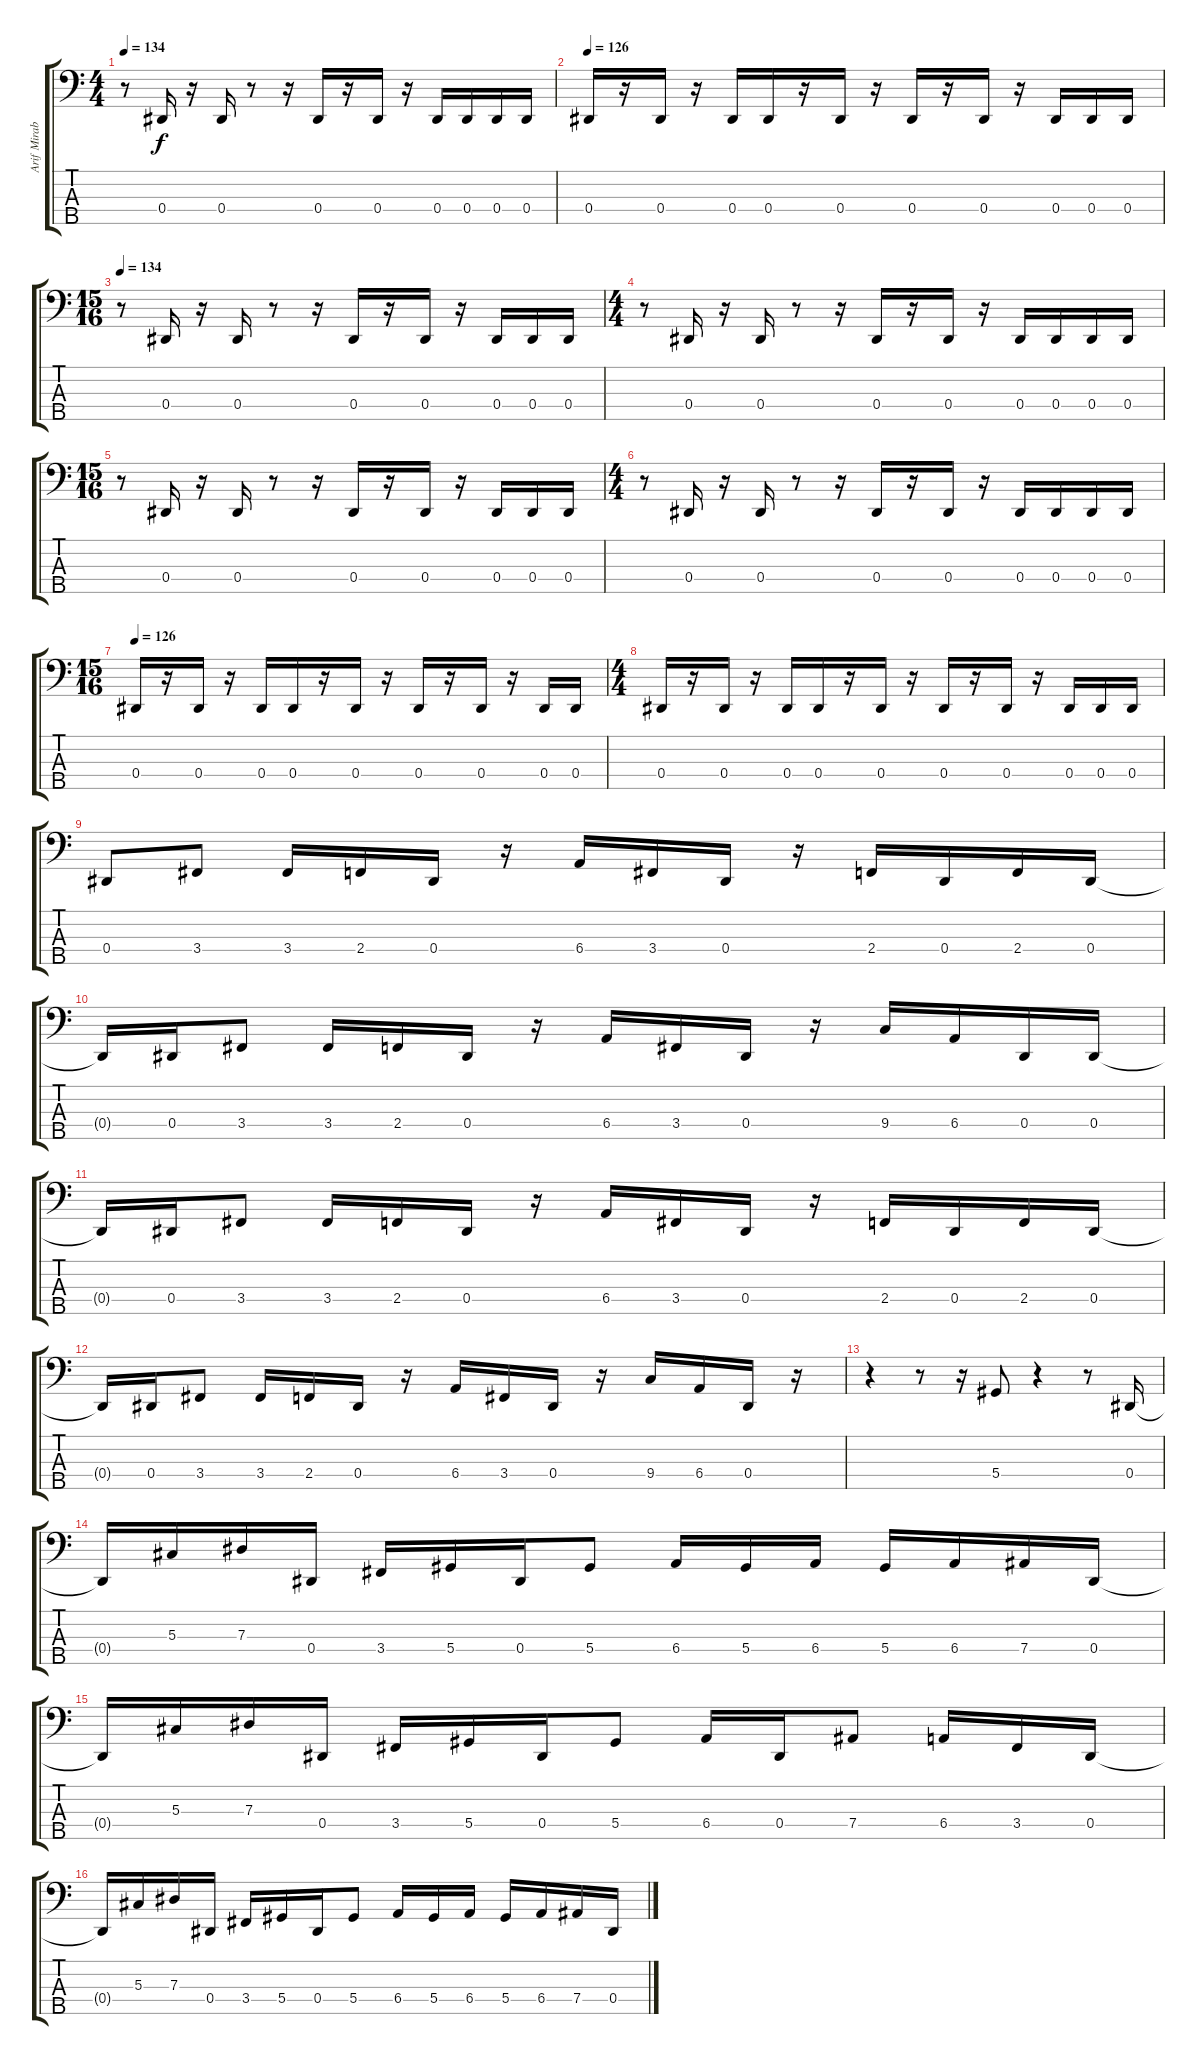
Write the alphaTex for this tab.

\track ("Arif Mirabdolbaghi" "Arif Mirab") {instrument electricbassfinger}
\staff {score tabs}
\tuning (Gb2 Db2 Ab1 Eb1 Bb0) {hide}
\ts (4 4)
\tempo 134
\clef f4
\ks c
r.8{dy f} 0.4.16 r.16 0.4.16 r.8 r.16 0.4.16 r.16 0.4.16 r.16 0.4.16 0.4.16 0.4.16 0.4.16 |
\tempo 126
0.4.16 r.16 0.4.16 r.16 0.4.16 0.4.16 r.16 0.4.16 r.16 0.4.16 r.16 0.4.16 r.16 0.4.16 0.4.16 0.4.16 |
\ts (15 16)
\tempo 134
r.8 0.4.16 r.16 0.4.16 r.8 r.16 0.4.16 r.16 0.4.16 r.16 0.4.16 0.4.16 0.4.16 |
\ts (4 4)
r.8 0.4.16 r.16 0.4.16 r.8 r.16 0.4.16 r.16 0.4.16 r.16 0.4.16 0.4.16 0.4.16 0.4.16 |
\ts (15 16)
r.8 0.4.16 r.16 0.4.16 r.8 r.16 0.4.16 r.16 0.4.16 r.16 0.4.16 0.4.16 0.4.16 |
\ts (4 4)
r.8 0.4.16 r.16 0.4.16 r.8 r.16 0.4.16 r.16 0.4.16 r.16 0.4.16 0.4.16 0.4.16 0.4.16 |
\ts (15 16)
\tempo 126
0.4.16 r.16 0.4.16 r.16 0.4.16 0.4.16 r.16 0.4.16 r.16 0.4.16 r.16 0.4.16 r.16 0.4.16 0.4.16 |
\ts (4 4)
0.4.16 r.16 0.4.16 r.16 0.4.16 0.4.16 r.16 0.4.16 r.16 0.4.16 r.16 0.4.16 r.16 0.4.16 0.4.16 0.4.16 |
0.4.8 3.4.8 3.4.16 2.4.16 0.4.16 r.16 6.4.16 3.4.16 0.4.16 r.16 2.4.16 0.4.16 2.4.16 0.4.16 |
0.4{t}.16 0.4.16 3.4.8 3.4.16 2.4.16 0.4.16 r.16 6.4.16 3.4.16 0.4.16 r.16 9.4.16 6.4.16 0.4.16 0.4.16 |
0.4{t}.16 0.4.16 3.4.8 3.4.16 2.4.16 0.4.16 r.16 6.4.16 3.4.16 0.4.16 r.16 2.4.16 0.4.16 2.4.16 0.4.16 |
0.4{t}.16 0.4.16 3.4.8 3.4.16 2.4.16 0.4.16 r.16 6.4.16 3.4.16 0.4.16 r.16 9.4.16 6.4.16 0.4.16 r.16 |
r.4 r.8 r.16 5.4.8 r.4 r.8 0.4.16 |
0.4{t}.16 5.3.16 7.3.16 0.4.16 3.4.16 5.4.16 0.4.16 5.4.8 6.4.16 5.4.16 6.4.16 5.4.16 6.4.16 7.4.16 0.4.16 |
0.4{t}.16 5.3.16 7.3.16 0.4.16 3.4.16 5.4.16 0.4.16 5.4.8 6.4.16 0.4.16 7.4.8 6.4.16 3.4.16 0.4.16 |
0.4{t}.16 5.3.16 7.3.16 0.4.16 3.4.16 5.4.16 0.4.16 5.4.8 6.4.16 5.4.16 6.4.16 5.4.16 6.4.16 7.4.16 0.4.16
